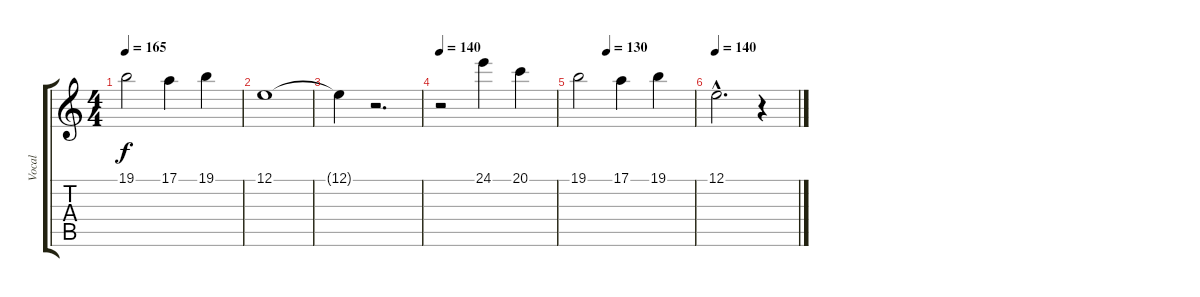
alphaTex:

\track ("Vocal" "Vocal") {instrument lead6voice}
\staff {score tabs}
\tuning (E4 B3 G3 D3 A2 E2) {hide}
\ts (4 4)
\tempo 165
\clef g2
\ks c
19.1.2{dy f} 17.1.4 19.1.4 |
12.1.1 |
12.1{t}.4 r.2{d} |
\tempo 140
r.2 24.1.4 20.1.4 |
\tempo (130 0.25)
19.1.2 17.1.4 19.1.4 |
\tempo 140
12.1{hac}.2{d} r.4
